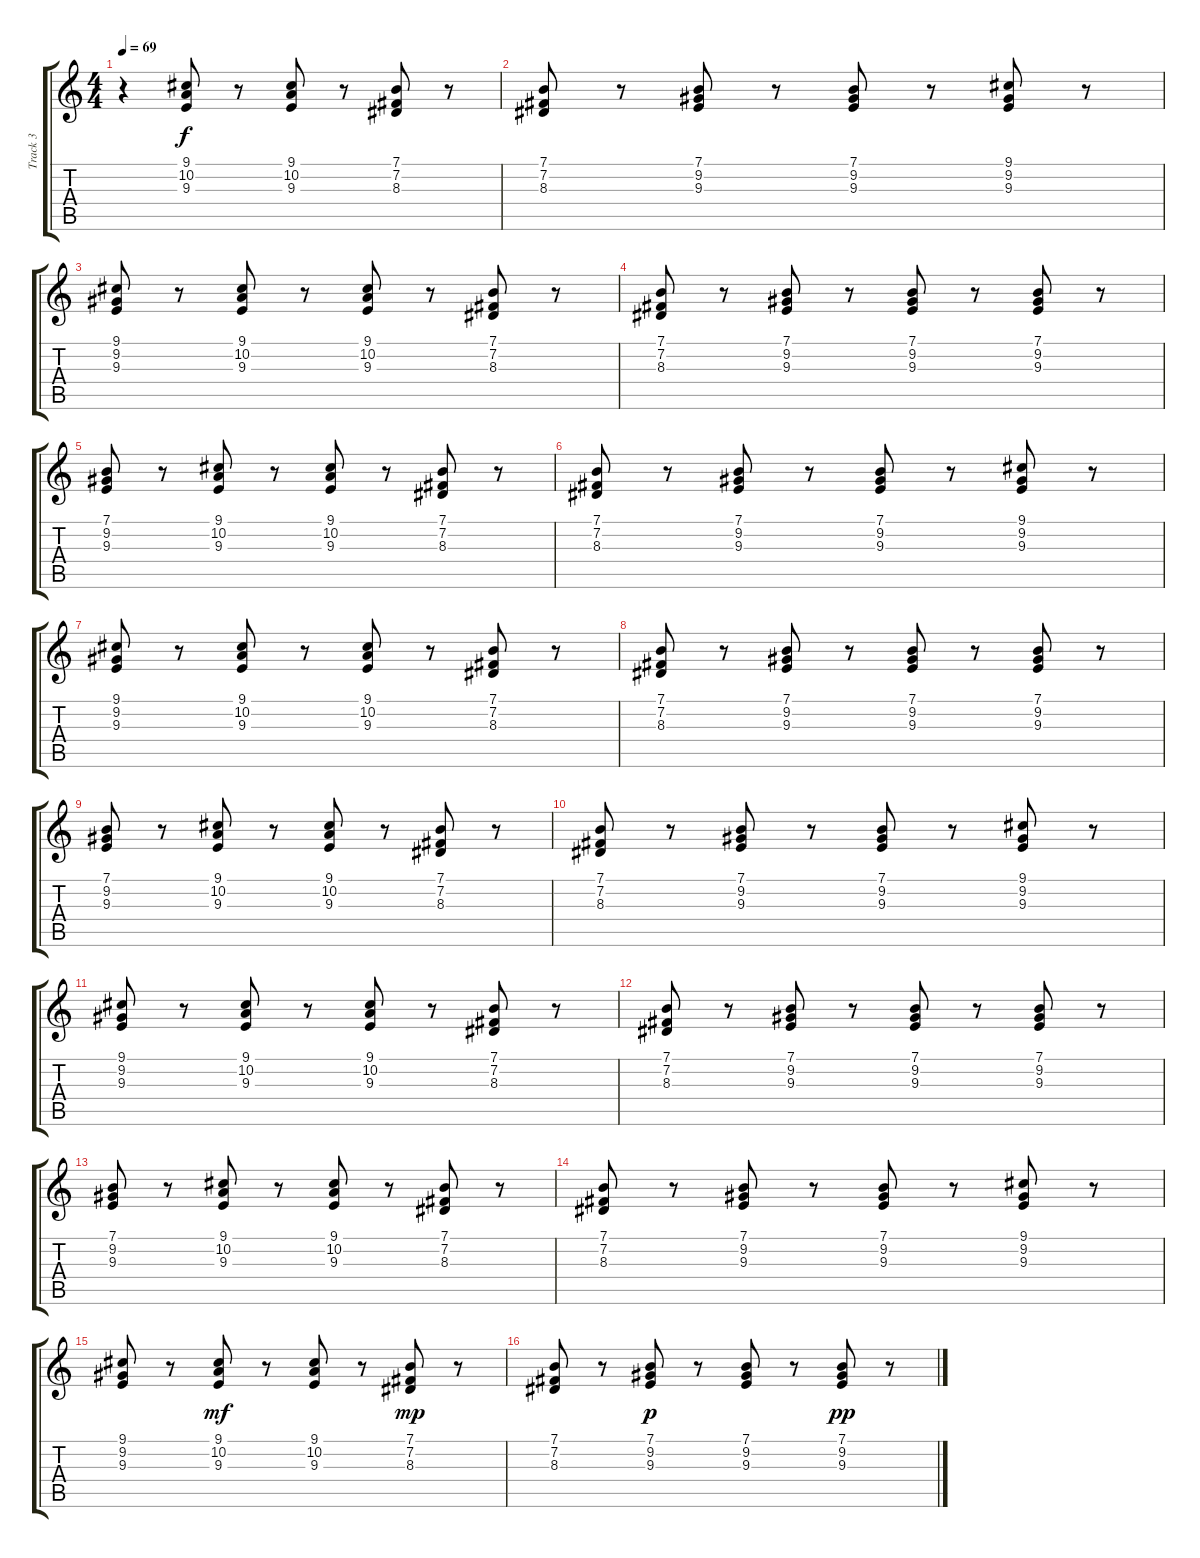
\track ("Track 3" "Track 3") {instrument acousticgrandpiano}
\staff {score tabs}
\tuning (E4 B3 G3 D3 A2 E2) {hide}
\ts (4 4)
\tempo 69
\clef g2
\ks c
r.4{dy f instrument acousticgrandpiano} (9.1 10.2 9.3).8 r.8 (9.1 10.2 9.3).8 r.8 (7.1 7.2 8.3).8 r.8 |
(7.1 7.2 8.3).8 r.8 (7.1 9.2 9.3).8 r.8 (7.1 9.2 9.3).8 r.8 (9.1 9.2 9.3).8 r.8 |
(9.1 9.2 9.3).8 r.8 (9.1 10.2 9.3).8 r.8 (9.1 10.2 9.3).8 r.8 (7.1 7.2 8.3).8 r.8 |
(7.1 7.2 8.3).8 r.8 (7.1 9.2 9.3).8 r.8 (7.1 9.2 9.3).8 r.8 (7.1 9.2 9.3).8 r.8 |
(7.1 9.2 9.3).8 r.8 (9.1 10.2 9.3).8 r.8 (9.1 10.2 9.3).8 r.8 (7.1 7.2 8.3).8 r.8 |
(7.1 7.2 8.3).8 r.8 (7.1 9.2 9.3).8 r.8 (7.1 9.2 9.3).8 r.8 (9.1 9.2 9.3).8 r.8 |
(9.1 9.2 9.3).8 r.8 (9.1 10.2 9.3).8 r.8 (9.1 10.2 9.3).8 r.8 (7.1 7.2 8.3).8 r.8 |
(7.1 7.2 8.3).8 r.8 (7.1 9.2 9.3).8 r.8 (7.1 9.2 9.3).8 r.8 (7.1 9.2 9.3).8 r.8 |
(7.1 9.2 9.3).8 r.8 (9.1 10.2 9.3).8 r.8 (9.1 10.2 9.3).8 r.8 (7.1 7.2 8.3).8 r.8 |
(7.1 7.2 8.3).8 r.8 (7.1 9.2 9.3).8 r.8 (7.1 9.2 9.3).8 r.8 (9.1 9.2 9.3).8 r.8 |
(9.1 9.2 9.3).8 r.8 (9.1 10.2 9.3).8 r.8 (9.1 10.2 9.3).8 r.8 (7.1 7.2 8.3).8 r.8 |
(7.1 7.2 8.3).8 r.8 (7.1 9.2 9.3).8 r.8 (7.1 9.2 9.3).8 r.8 (7.1 9.2 9.3).8 r.8 |
(7.1 9.2 9.3).8 r.8 (9.1 10.2 9.3).8 r.8 (9.1 10.2 9.3).8 r.8 (7.1 7.2 8.3).8 r.8 |
(7.1 7.2 8.3).8 r.8 (7.1 9.2 9.3).8 r.8 (7.1 9.2 9.3).8 r.8 (9.1 9.2 9.3).8 r.8 |
(9.1 9.2 9.3).8 r.8 (9.1 10.2 9.3).8{dy mf} r.8 (9.1 10.2 9.3).8 r.8 (7.1 7.2 8.3).8{dy mp} r.8 |
(7.1 7.2 8.3).8 r.8 (7.1 9.2 9.3).8{dy p} r.8 (7.1 9.2 9.3).8 r.8 (7.1 9.2 9.3).8{dy pp} r.8
